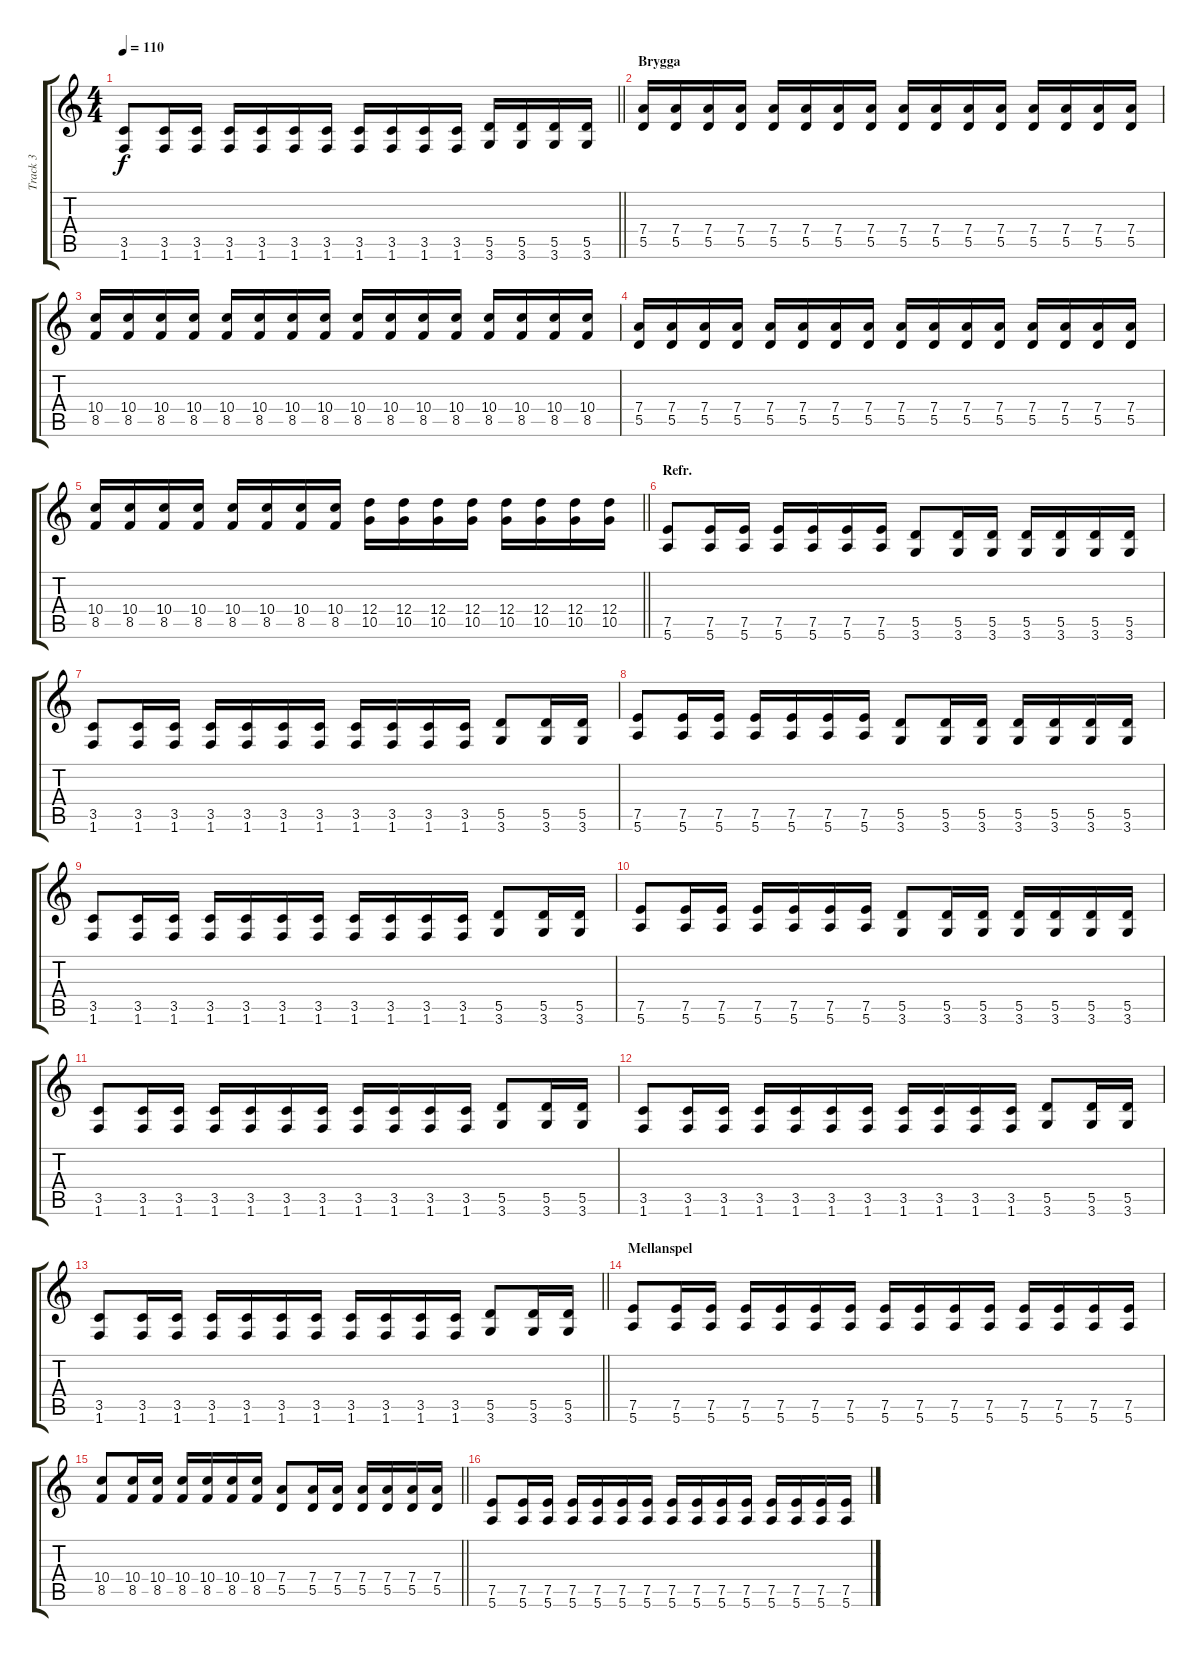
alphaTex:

\track ("Track 3" "Track 3") {instrument distortionguitar}
\staff {score tabs}
\tuning (E4 B3 G3 D3 A2 E2) {hide}
\ts (4 4)
\tempo 110
\clef g2
\barLineRight lightlight
\ks c
(3.5 1.6).8{dy f} (3.5 1.6).16 (3.5 1.6).16 (3.5 1.6).16 (3.5 1.6).16 (3.5 1.6).16 (3.5 1.6).16 (3.5 1.6).16 (3.5 1.6).16 (3.5 1.6).16 (3.5 1.6).16 (5.5 3.6).16 (5.5 3.6).16 (5.5 3.6).16 (5.5 3.6).16 |
\section ("" "Brygga")
(7.4 5.5).16 (7.4 5.5).16 (7.4 5.5).16 (7.4 5.5).16 (7.4 5.5).16 (7.4 5.5).16 (7.4 5.5).16 (7.4 5.5).16 (7.4 5.5).16 (7.4 5.5).16 (7.4 5.5).16 (7.4 5.5).16 (7.4 5.5).16 (7.4 5.5).16 (7.4 5.5).16 (7.4 5.5).16 |
(10.4 8.5).16 (10.4 8.5).16 (10.4 8.5).16 (10.4 8.5).16 (10.4 8.5).16 (10.4 8.5).16 (10.4 8.5).16 (10.4 8.5).16 (10.4 8.5).16 (10.4 8.5).16 (10.4 8.5).16 (10.4 8.5).16 (10.4 8.5).16 (10.4 8.5).16 (10.4 8.5).16 (10.4 8.5).16 |
(7.4 5.5).16 (7.4 5.5).16 (7.4 5.5).16 (7.4 5.5).16 (7.4 5.5).16 (7.4 5.5).16 (7.4 5.5).16 (7.4 5.5).16 (7.4 5.5).16 (7.4 5.5).16 (7.4 5.5).16 (7.4 5.5).16 (7.4 5.5).16 (7.4 5.5).16 (7.4 5.5).16 (7.4 5.5).16 |
\barLineRight lightlight
(10.4 8.5).16 (10.4 8.5).16 (10.4 8.5).16 (10.4 8.5).16 (10.4 8.5).16 (10.4 8.5).16 (10.4 8.5).16 (10.4 8.5).16 (12.4 10.5).16 (12.4 10.5).16 (12.4 10.5).16 (12.4 10.5).16 (12.4 10.5).16 (12.4 10.5).16 (12.4 10.5).16 (12.4 10.5).16 |
\section ("" "Refr.")
(7.5 5.6).8 (7.5 5.6).16 (7.5 5.6).16 (7.5 5.6).16 (7.5 5.6).16 (7.5 5.6).16 (7.5 5.6).16 (5.5 3.6).8 (5.5 3.6).16 (5.5 3.6).16 (5.5 3.6).16 (5.5 3.6).16 (5.5 3.6).16 (5.5 3.6).16 |
(3.5 1.6).8 (3.5 1.6).16 (3.5 1.6).16 (3.5 1.6).16 (3.5 1.6).16 (3.5 1.6).16 (3.5 1.6).16 (3.5 1.6).16 (3.5 1.6).16 (3.5 1.6).16 (3.5 1.6).16 (5.5 3.6).8 (5.5 3.6).16 (5.5 3.6).16 |
(7.5 5.6).8 (7.5 5.6).16 (7.5 5.6).16 (7.5 5.6).16 (7.5 5.6).16 (7.5 5.6).16 (7.5 5.6).16 (5.5 3.6).8 (5.5 3.6).16 (5.5 3.6).16 (5.5 3.6).16 (5.5 3.6).16 (5.5 3.6).16 (5.5 3.6).16 |
(3.5 1.6).8 (3.5 1.6).16 (3.5 1.6).16 (3.5 1.6).16 (3.5 1.6).16 (3.5 1.6).16 (3.5 1.6).16 (3.5 1.6).16 (3.5 1.6).16 (3.5 1.6).16 (3.5 1.6).16 (5.5 3.6).8 (5.5 3.6).16 (5.5 3.6).16 |
(7.5 5.6).8 (7.5 5.6).16 (7.5 5.6).16 (7.5 5.6).16 (7.5 5.6).16 (7.5 5.6).16 (7.5 5.6).16 (5.5 3.6).8 (5.5 3.6).16 (5.5 3.6).16 (5.5 3.6).16 (5.5 3.6).16 (5.5 3.6).16 (5.5 3.6).16 |
(3.5 1.6).8 (3.5 1.6).16 (3.5 1.6).16 (3.5 1.6).16 (3.5 1.6).16 (3.5 1.6).16 (3.5 1.6).16 (3.5 1.6).16 (3.5 1.6).16 (3.5 1.6).16 (3.5 1.6).16 (5.5 3.6).8 (5.5 3.6).16 (5.5 3.6).16 |
(3.5 1.6).8 (3.5 1.6).16 (3.5 1.6).16 (3.5 1.6).16 (3.5 1.6).16 (3.5 1.6).16 (3.5 1.6).16 (3.5 1.6).16 (3.5 1.6).16 (3.5 1.6).16 (3.5 1.6).16 (5.5 3.6).8 (5.5 3.6).16 (5.5 3.6).16 |
\barLineRight lightlight
(3.5 1.6).8 (3.5 1.6).16 (3.5 1.6).16 (3.5 1.6).16 (3.5 1.6).16 (3.5 1.6).16 (3.5 1.6).16 (3.5 1.6).16 (3.5 1.6).16 (3.5 1.6).16 (3.5 1.6).16 (5.5 3.6).8 (5.5 3.6).16 (5.5 3.6).16 |
\section ("" "Mellanspel")
(7.5 5.6).8 (7.5 5.6).16 (7.5 5.6).16 (7.5 5.6).16 (7.5 5.6).16 (7.5 5.6).16 (7.5 5.6).16 (7.5 5.6).16 (7.5 5.6).16 (7.5 5.6).16 (7.5 5.6).16 (7.5 5.6).16 (7.5 5.6).16 (7.5 5.6).16 (7.5 5.6).16 |
\barLineRight lightlight
(10.4 8.5).8 (10.4 8.5).16 (10.4 8.5).16 (10.4 8.5).16 (10.4 8.5).16 (10.4 8.5).16 (10.4 8.5).16 (7.4 5.5).8 (7.4 5.5).16 (7.4 5.5).16 (7.4 5.5).16 (7.4 5.5).16 (7.4 5.5).16 (7.4 5.5).16 |
(7.5 5.6).8 (7.5 5.6).16 (7.5 5.6).16 (7.5 5.6).16 (7.5 5.6).16 (7.5 5.6).16 (7.5 5.6).16 (7.5 5.6).16 (7.5 5.6).16 (7.5 5.6).16 (7.5 5.6).16 (7.5 5.6).16 (7.5 5.6).16 (7.5 5.6).16 (7.5 5.6).16
